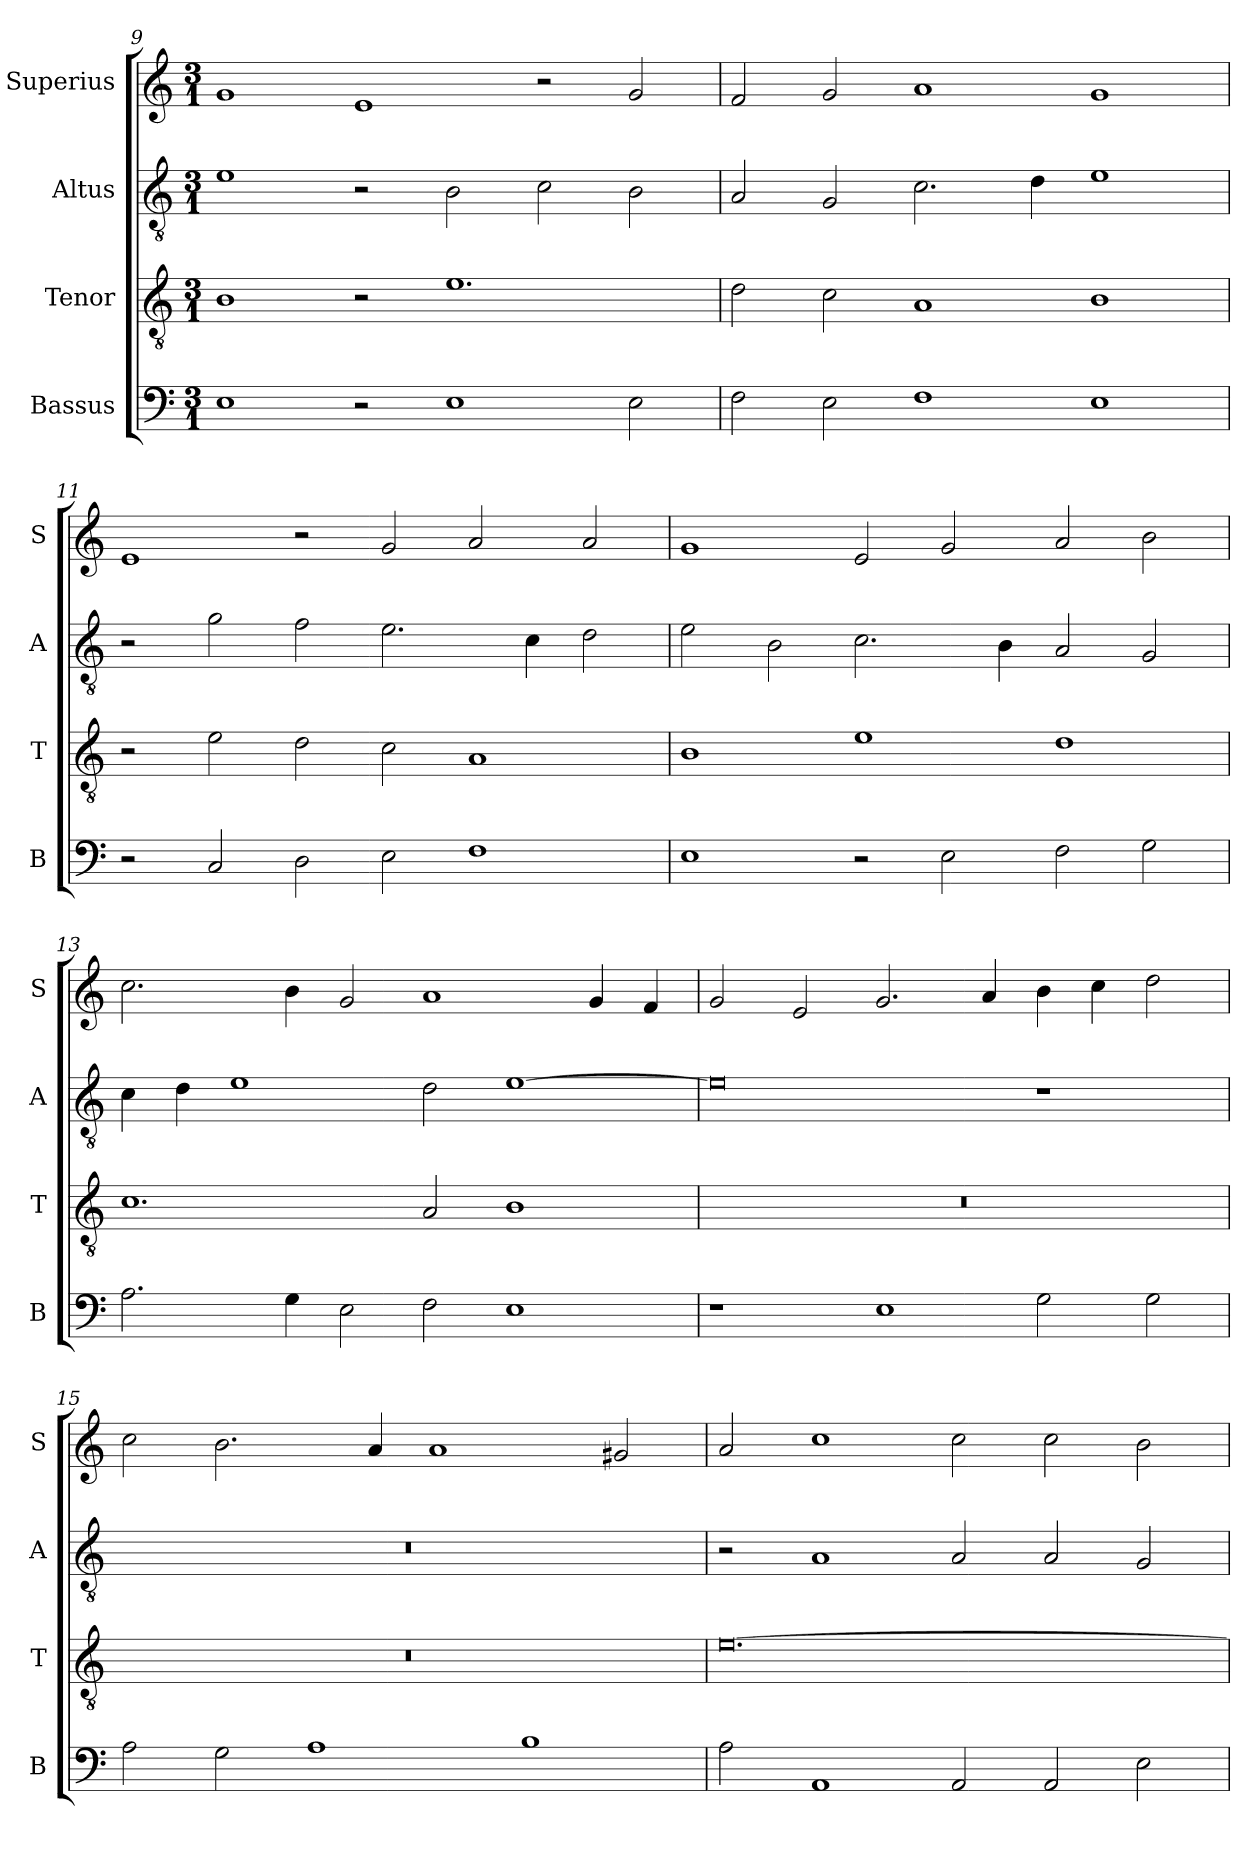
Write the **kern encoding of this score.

**kern	**kern	**kern	**kern
*part4	*part3	*part2	*part1
*staff4	*staff3	*staff2	*staff1
*I"Bassus	*I"Tenor	*I"Altus	*I"Superius
*I'B	*I'T	*I'A	*I'S
*clefF4	*clefGv2	*clefGv2	*clefG2
*k[]	*k[]	*k[]	*k[]
*M3/1	*M3/1	*M3/1	*M3/1
=9	=9	=9	=9
1E	1B	1e	1g
2r	2r	2r	1e
1E	1.e	2B\	.
.	.	2c\	2r
2E\	.	2B\	2g/
=10	=10	=10	=10
2F\	2d\	2A/	2f/
2E\	2c\	2G/	2g/
1F	1A	2.c\	1a
.	.	4d\	.
1E	1B	1e	1g
=11	=11	=11	=11
2r	2r	2r	1e
2C/	2e\	2g\	.
2D\	2d\	2f\	2r
2E\	2c\	2.e\	2g/
1F	1A	.	2a/
.	.	4c\	.
.	.	2d\	2a/
=12	=12	=12	=12
1E	1B	2e\	1g
.	.	2B\	.
2r	1e	2.c\	2e/
2E\	.	.	2g/
.	.	4B\	.
2F\	1d	2A/	2a/
2G\	.	2G/	2b\
=13	=13	=13	=13
2.A\	1.c	4c\	2.cc\
.	.	4d\	.
.	.	1e	.
4G\	.	.	4b\
2E\	.	.	2g/
2F\	2A/	2d\	1a
1E	1B	[1e	.
.	.	.	4g/
.	.	.	4f/
=14	=14	=14	=14
1r	0.r	0e]	2g/
.	.	.	2e/
1E	.	.	2.g/
.	.	.	4a/
2G\	.	1r	4b\
.	.	.	4cc\
2G\	.	.	2dd\
=15	=15	=15	=15
2A\	0.r	0.r	2cc\
2G\	.	.	2.b\
1A	.	.	.
.	.	.	4a/
.	.	.	1a
1B	.	.	.
.	.	.	2g#X/
=16	=16	=16	=16
2A\	[0.e	2r	2a/
1AA	.	1A	1cc
2AA/	.	2A/	2cc\
2AA/	.	2A/	2cc\
2E\	.	2G/	2b\
=	=	=	=
*-	*-	*-	*-
